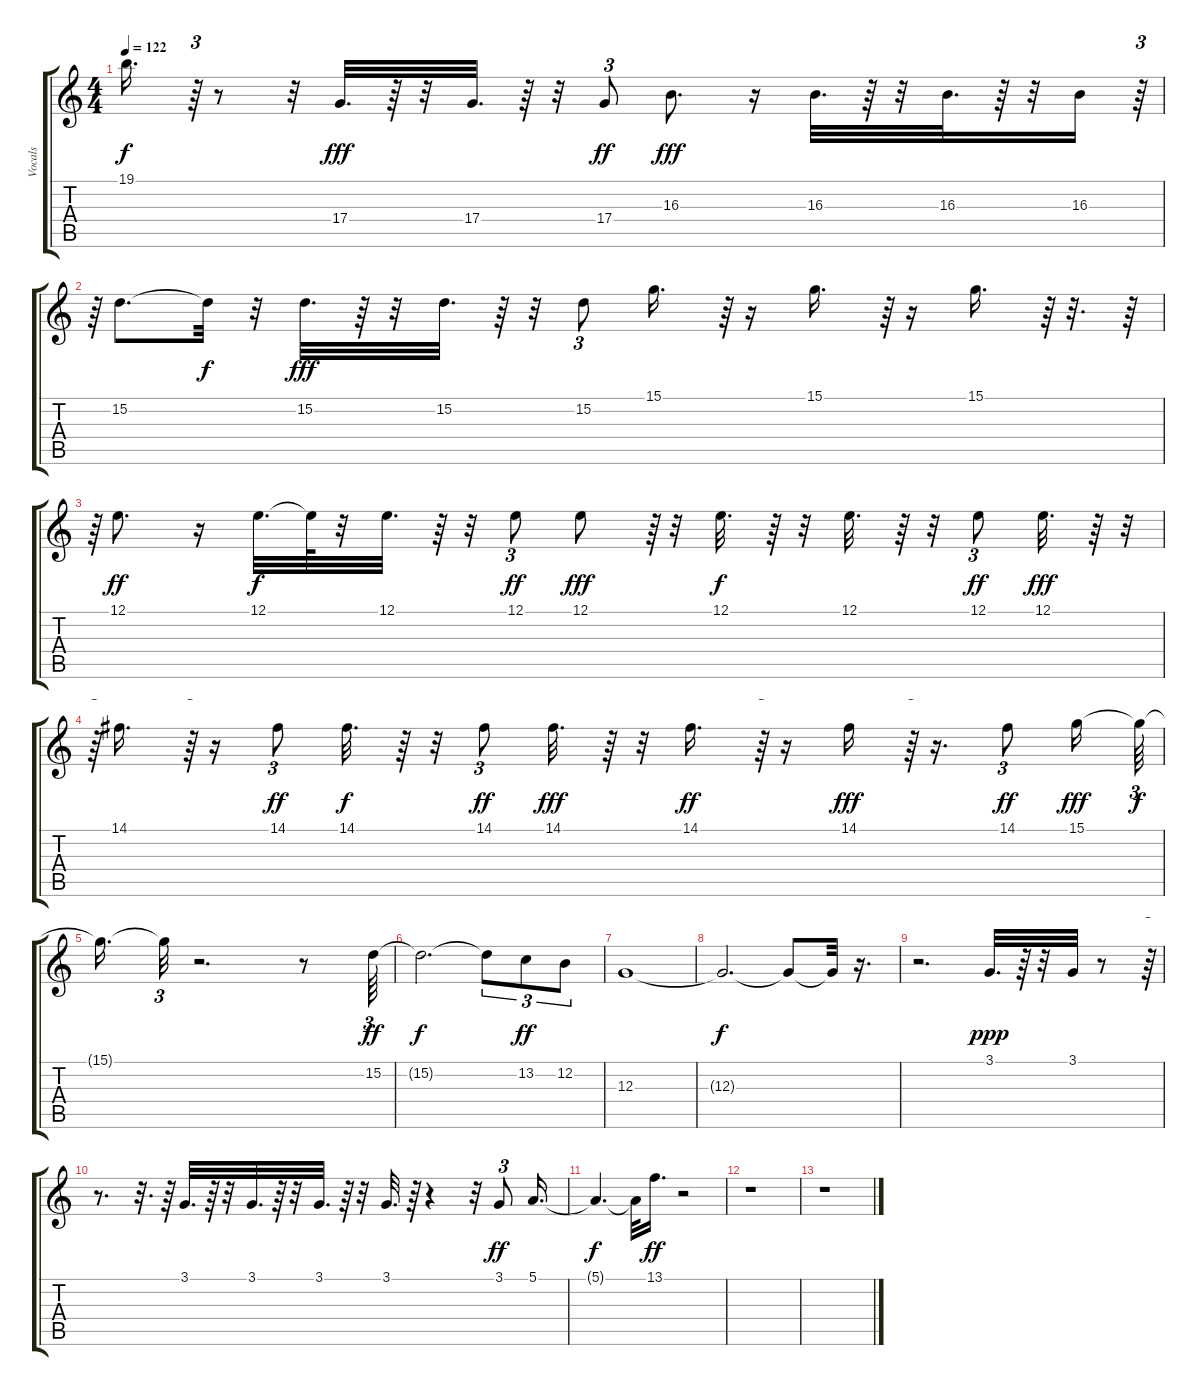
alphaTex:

\track ("Vocals" "Vocals") {instrument synthbrass1}
\staff {score tabs}
\tuning (E4 B3 G3 D3 A2 E2) {hide}
\ts (4 4)
\tempo 122
\clef g2
\ks c
19.1{t}.16{d dy f} r.64{tu (3 2)} r.8 r.32 17.4.32{d dy fff} r.64 r.32 17.4.32{d} r.64 r.32 17.4.8{tu (3 2) dy ff} 16.3.8{d dy fff} r.16 16.3.32{d} r.64 r.32 16.3.32{d} r.64 r.32 16.3.16 r.64{tu (3 2)} |
r.64{tu (3 2)} 15.2.8{d} 15.2{t}.32{dy f} r.32 15.2.32{d dy fff} r.64 r.32 15.2.32{d} r.64 r.32 15.2.8{tu (3 2)} 15.1.16{d} r.64{tu (3 2)} r.16 15.1.16{d} r.64{tu (3 2)} r.16 15.1.16{d} r.64{tu (3 2)} r.32{d} r.64 |
r.64{tu (3 2)} 12.1.8{d dy ff} r.16 12.1.32{d dy f} 12.1{t}.64 r.32 12.1.32{d} r.64 r.32 12.1.8{tu (3 2) dy ff} 12.1.8{dy fff} r.64{tu (3 2)} r.32 12.1.32{d dy f} r.64 r.32 12.1.32{d} r.64 r.32 12.1.8{tu (3 2) dy ff} 12.1.32{d dy fff} r.64 r.32{tu (3 2)} |
r.64{tu (3 2)} 14.1.16{d} r.64{tu (3 2)} r.16 14.1.8{tu (3 2) dy ff} 14.1.32{d dy f} r.64 r.32 14.1.8{tu (3 2) dy ff} 14.1.32{d dy fff} r.64 r.32 14.1.16{d dy ff} r.64{tu (3 2)} r.16 14.1.16{dy fff} r.64{tu (3 2)} r.16{d} 14.1.8{tu (3 2) dy ff} 15.1.16{dy fff} 15.1{t}.64{tu (3 2) dy f} |
15.1{t}.16{d} 15.1{t}.32{tu (3 2)} r.2{d} r.8 15.2.64{tu (3 2) dy ff} |
15.2{t}.2{d dy f} 15.2{t}.8{tu (3 2)} 13.2.8{tu (3 2) dy ff} 12.2.8{tu (3 2)} |
12.3.1 |
12.3{t}.2{d dy f} 12.3{t}.8 12.3{t}.32 r.16{d} |
r.2{d} 3.1.32{d dy ppp} r.64 r.32 3.1.32 r.8 r.64{tu (3 2)} |
r.8{d} r.32{d} r.64 3.1.32{d} r.64 r.32 3.1.32{d} r.64 r.32 3.1.32{d} r.64 r.32 3.1.32{d} r.64 r.4 r.32 3.1.8{tu (3 2) dy ff} 5.1.16{d} |
5.1{t}.4{d dy f} 5.1{t}.32 13.1.16{d dy ff} r.2 |
r.1 |
r.1
